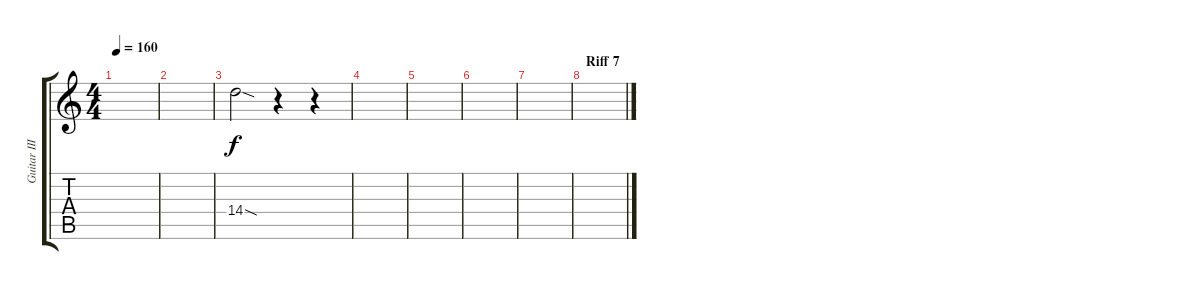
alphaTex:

\track ("Guitar III" "Guitar III") {instrument acousticguitarnylon}
\staff {score tabs}
\tuning (D4 A3 F3 C3 G2 D2) {hide}
\ts (4 4)
\tempo 160
\clef g2
\ks c
|
|
14.4{sod}.2{volume 14 balance 0 instrument fretlessbass} r.4 r.4 |
|
|
|
|
\section ("" "Riff 7")
